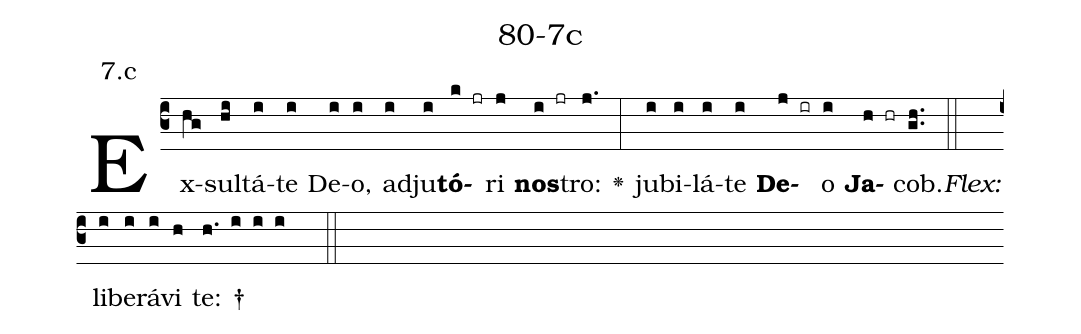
name: 80-7c;
annotation: 7.c;
%%
(c3)Ex(hg)sul(hi)tá(i)te(i) De(i)o,(i) ad(i)ju(i)<b>tó</b>(k jr)ri(j) <b>nos</b>(i jr)tro:(j.) <v>\greheightstar</v>(:) ju(i)bi(i)lá(i)te(i) <b>De</b>(j ir)o(i) <b>Ja</b>(h hr)cob.(gh..) (::)
<i>Flex:</i>()  li(i)be(i)rá(i)vi(h) te: †(h. i i i  ::)

%E(i) u(i) o(j) u(i) a(h) e.(gh..) (::)
